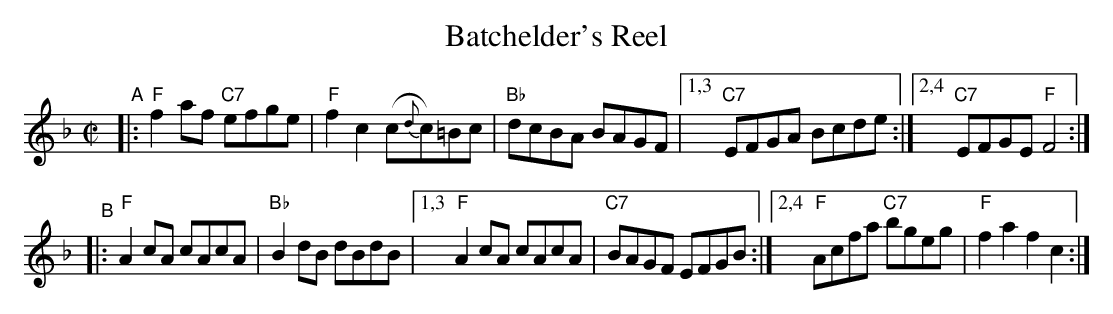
X:1
T: Batchelder's Reel
M: C|
K: F
"^A"\
|: "F"f2af "C7"efge | "F"f2c2 (c{d}c)=Bc | "Bb"dcBA BAGF |\
[1,3 "C7"EFGA Bcde :|[2,4 "C7"EFGE "F"F4 :|
"^B"\
|: "F"A2cA cAcA | "Bb"B2dB dBdB |\
[1,3 "F"A2cA cAcA | "C7"BAGF EFGB :|\
[2,4 "F"Acfa "C7"bgeg | "F"f2a2 f2 c2 :|
